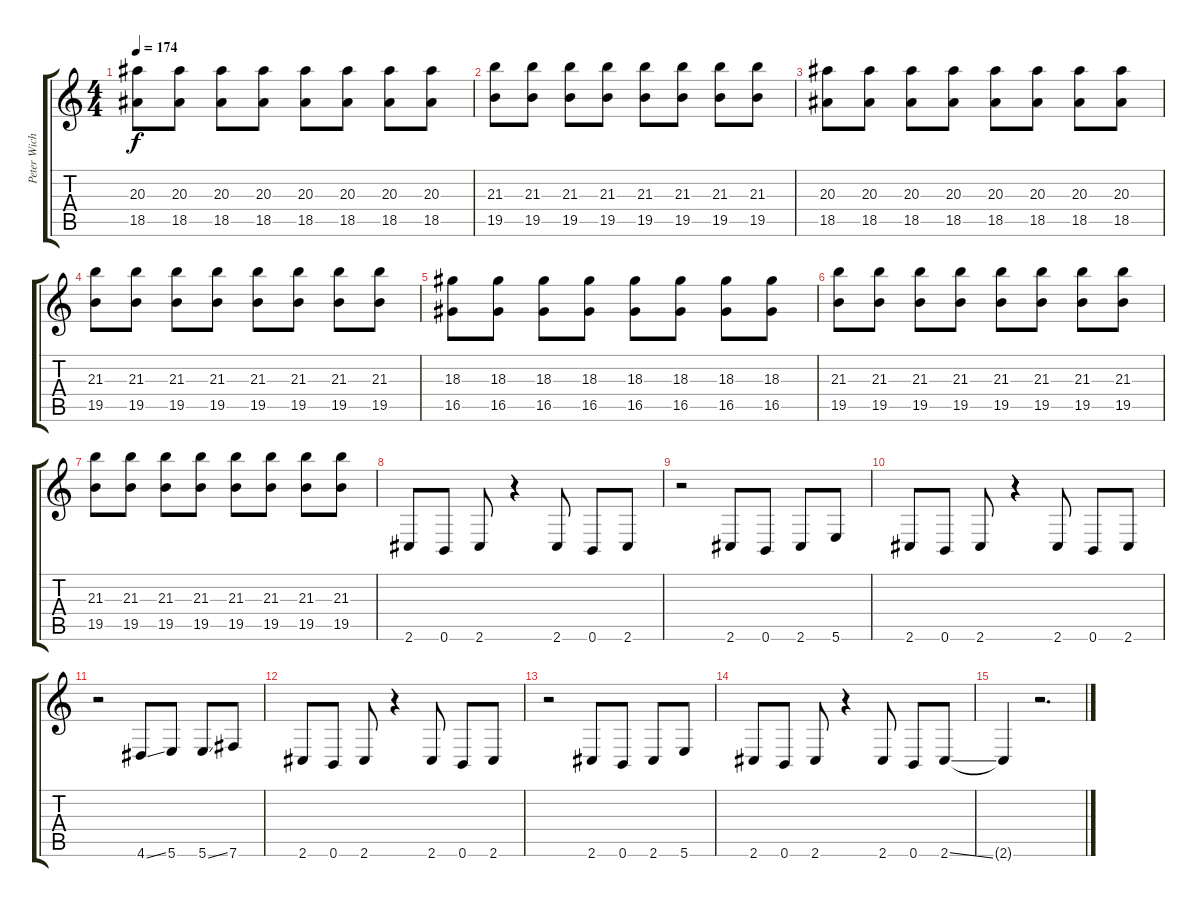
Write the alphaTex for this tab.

\track ("Peter Wichers" "Peter Wich") {instrument overdrivenguitar}
\staff {score tabs}
\tuning (B3 Gb3 D3 A2 E2 B1) {hide}
\ts (4 4)
\tempo 174
\clef g2
\ks c
(20.3 18.5).8{dy f} (20.3 18.5).8 (20.3 18.5).8 (20.3 18.5).8 (20.3 18.5).8 (20.3 18.5).8 (20.3 18.5).8 (20.3 18.5).8 |
(21.3 19.5).8 (21.3 19.5).8 (21.3 19.5).8 (21.3 19.5).8 (21.3 19.5).8 (21.3 19.5).8 (21.3 19.5).8 (21.3 19.5).8 |
(20.3 18.5).8 (20.3 18.5).8 (20.3 18.5).8 (20.3 18.5).8 (20.3 18.5).8 (20.3 18.5).8 (20.3 18.5).8 (20.3 18.5).8 |
(21.3 19.5).8 (21.3 19.5).8 (21.3 19.5).8 (21.3 19.5).8 (21.3 19.5).8 (21.3 19.5).8 (21.3 19.5).8 (21.3 19.5).8 |
(18.3 16.5).8 (18.3 16.5).8 (18.3 16.5).8 (18.3 16.5).8 (18.3 16.5).8 (18.3 16.5).8 (18.3 16.5).8 (18.3 16.5).8 |
(21.3 19.5).8 (21.3 19.5).8 (21.3 19.5).8 (21.3 19.5).8 (21.3 19.5).8 (21.3 19.5).8 (21.3 19.5).8 (21.3 19.5).8 |
(21.3 19.5).8 (21.3 19.5).8 (21.3 19.5).8 (21.3 19.5).8 (21.3 19.5).8 (21.3 19.5).8 (21.3 19.5).8 (21.3 19.5).8 |
2.6.8 0.6.8 2.6.8 r.4 2.6.8 0.6.8 2.6.8 |
r.2 2.6.8 0.6.8 2.6.8 5.6.8 |
2.6.8 0.6.8 2.6.8 r.4 2.6.8 0.6.8 2.6.8 |
r.2 4.6{ss}.8 5.6.8 5.6{ss}.8 7.6.8 |
2.6.8 0.6.8 2.6.8 r.4 2.6.8 0.6.8 2.6.8 |
r.2 2.6.8 0.6.8 2.6.8 5.6.8 |
2.6.8 0.6.8 2.6.8 r.4 2.6.8 0.6.8 2.6{ss}.8 |
2.6{t}.4 r.2{d}
